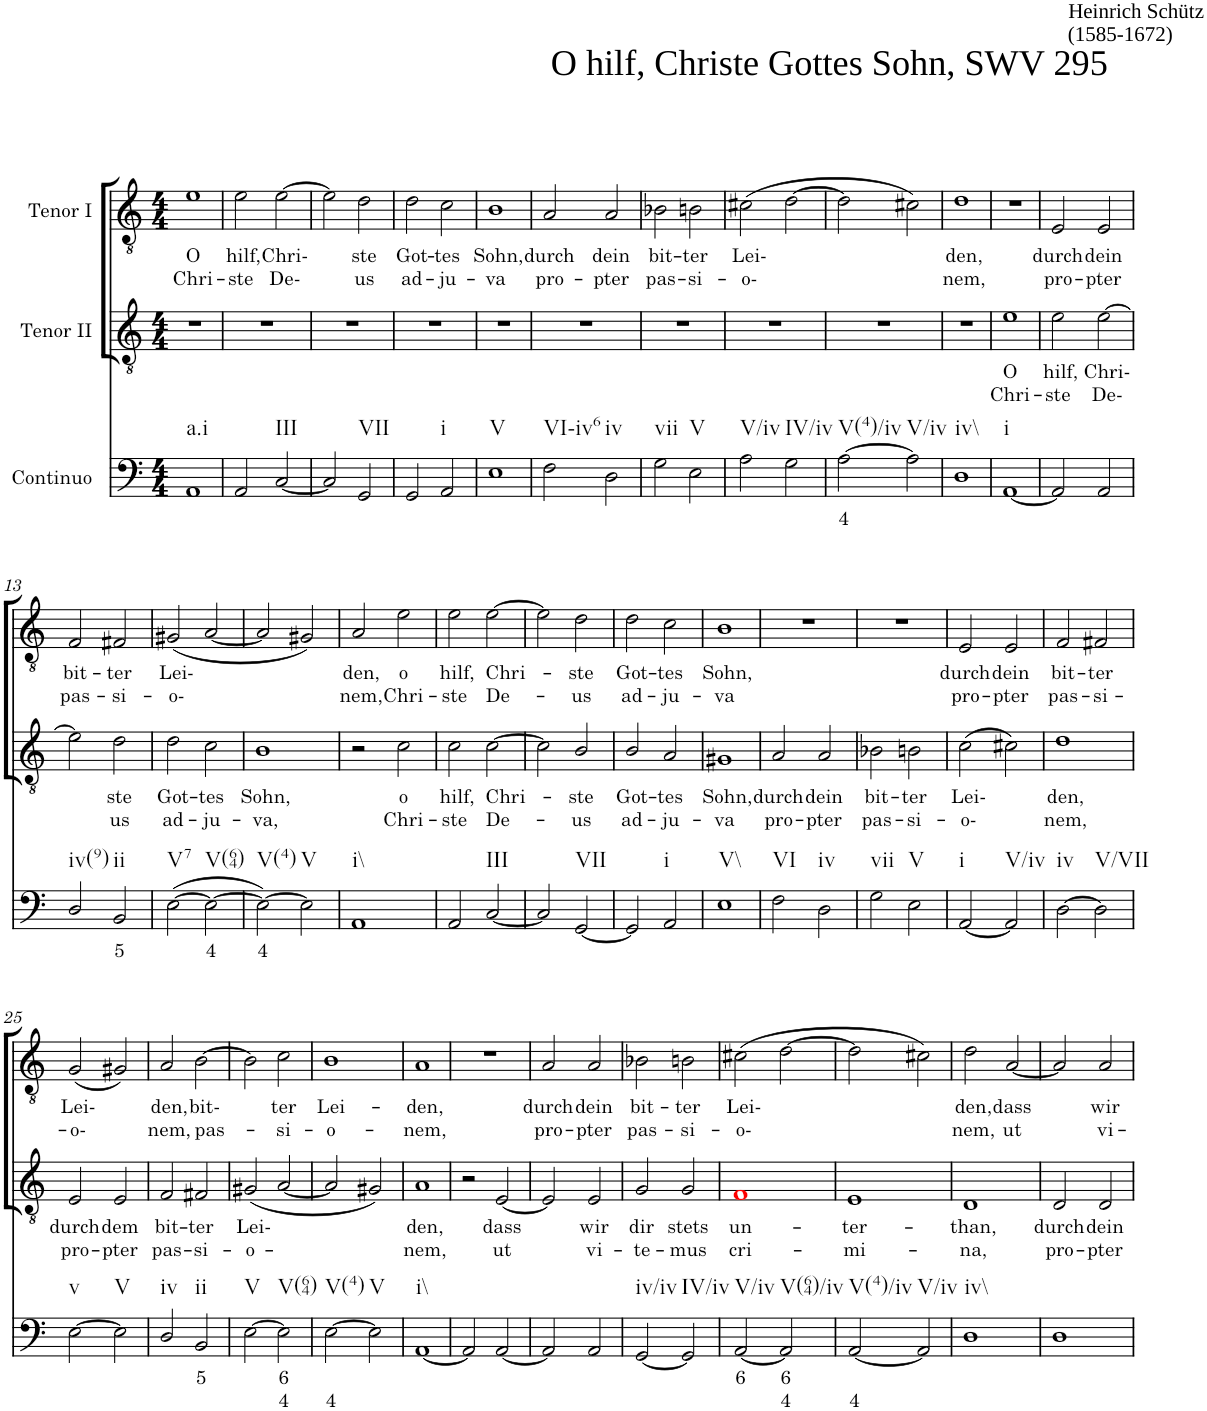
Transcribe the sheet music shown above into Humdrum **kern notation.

**kern	**text	**text	**kern	**text	**text	**kern	**text	**text
*part3	*part3	*part3	*part2	*part2	*part2	*part1	*part1	*part1
*staff3	*staff3	*staff3	*staff2	*staff2	*staff2	*staff1	*staff1	*staff1
*I"Continuo	*	*	*I"Tenor II	*	*	*I"Tenor I	*	*
*clefF4	*	*	*clefGv2	*	*	*clefGv2	*	*
*k[]	*	*	*k[]	*	*	*k[]	*	*
*M4/4	*	*	*M4/4	*	*	*M4/4	*	*
=1	=1	=1	=1	=1	=1	=1	=1	=1
!	!	!	!	!	!	!LO:TX:a:t=O hilf, Christe Gottes Sohn, SWV 295	!	!
!	!	!	!	!	!	!LO:TX:a:t=Heinrich Schütz	!	!
!	!	!	!	!	!	!LO:TX:a:t=(1585-1672)	!	!
!LO:TX:b:t=a.i	!	!	!	!	!	!	!	!
!	!	!	!	!	!	!	!LO:LY:b	!LO:LY:b
1AA	.	.	1r	.	.	1e	O	Chri-
=2	=2	=2	=2	=2	=2	=2	=2	=2
!	!	!	!	!	!	!	!LO:LY:b	!LO:LY:b
2AA/	.	.	1r	.	.	2e\	hilf,	ste
!LO:TX:b:t=III	!	!	!	!	!	!	!	!
!	!	!	!	!	!	!	!LO:LY:b	!LO:LY:b
[2C/	.	.	.	.	.	[2e\	Chri-	De-
=3	=3	=3	=3	=3	=3	=3	=3	=3
2C/]	.	.	1r	.	.	2e\]	.	.
!LO:TX:b:t=VII	!	!	!	!	!	!	!	!
!	!	!	!	!	!	!	!LO:LY:b	!LO:LY:b
2GG/	.	.	.	.	.	2d\	ste	us
=4	=4	=4	=4	=4	=4	=4	=4	=4
!	!	!	!	!	!	!	!LO:LY:b	!LO:LY:b
2GG/	.	.	1r	.	.	2d\	Got-	ad-
!LO:TX:b:t=i	!	!	!	!	!	!	!	!
!	!	!	!	!	!	!	!LO:LY:b	!LO:LY:b
2AA/	.	.	.	.	.	2c\	tes	ju-
=5	=5	=5	=5	=5	=5	=5	=5	=5
!LO:TX:b:t=V	!	!	!	!	!	!	!	!
!	!	!	!	!	!	!	!LO:LY:b	!LO:LY:b
1E	.	.	1r	.	.	1B	Sohn,	va
=6	=6	=6	=6	=6	=6	=6	=6	=6
!LO:TX:b:t=VI-iv6	!	!	!	!	!	!	!	!
!	!	!	!	!	!	!	!LO:LY:b	!LO:LY:b
2F\	.	.	1r	.	.	2A/	durch	pro-
!LO:TX:b:t=iv	!	!	!	!	!	!	!	!
!	!	!	!	!	!	!	!LO:LY:b	!LO:LY:b
2D\	.	.	.	.	.	2A/	dein	pter
=7	=7	=7	=7	=7	=7	=7	=7	=7
!LO:TX:b:t=vii	!	!	!	!	!	!	!	!
!	!	!	!	!	!	!	!LO:LY:b	!LO:LY:b
2G\	.	.	1r	.	.	2B-X\	bit-	pas-
!LO:TX:b:t=V	!	!	!	!	!	!	!	!
!	!	!	!	!	!	!	!LO:LY:b	!LO:LY:b
2E\	.	.	.	.	.	2Bn\	ter	si-
=8	=8	=8	=8	=8	=8	=8	=8	=8
!LO:TX:b:t=V/iv	!	!	!	!	!	!	!	!
!	!	!	!	!	!	!	!LO:LY:b	!LO:LY:b
2A\	.	.	1r	.	.	(2c#X\	Lei-	o-
!LO:TX:b:t=IV/iv	!	!	!	!	!	!	!	!
2G\	.	.	.	.	.	[2d\	.	.
=9	=9	=9	=9	=9	=9	=9	=9	=9
!LO:TX:b:t=V(4)/iv	!	!	!	!	!	!	!	!
!	!LO:LY:b	!	!	!	!	!	!	!
[2A\	4	.	1r	.	.	2d\]	.	.
!LO:TX:b:t=V/iv	!	!	!	!	!	!	!	!
2A\]	.	.	.	.	.	2c#X\)	.	.
=10	=10	=10	=10	=10	=10	=10	=10	=10
!LO:TX:b:t=iv\\	!	!	!	!	!	!	!	!
!	!	!	!	!	!	!	!LO:LY:b	!LO:LY:b
1D	.	.	1r	.	.	1d	den,	nem,
=11	=11	=11	=11	=11	=11	=11	=11	=11
!LO:TX:b:t=i	!	!	!	!	!	!	!	!
!	!	!	!	!LO:LY:b	!LO:LY:b	!	!	!
[1AA	.	.	1e	O	Chri-	1r	.	.
=12	=12	=12	=12	=12	=12	=12	=12	=12
!	!	!	!	!LO:LY:b	!LO:LY:b	!	!LO:LY:b	!LO:LY:b
2AA/]	.	.	2e\	hilf,	ste	2E/	durch	pro-
!	!	!	!	!LO:LY:b	!LO:LY:b	!	!LO:LY:b	!LO:LY:b
2AA/	.	.	[2e\	Chri-	De-	2E/	dein	pter
!!LO:LB:g=z
=13	=13	=13	=13	=13	=13	=13	=13	=13
!LO:TX:b:t=iv(9)	!	!	!	!	!	!	!	!
!	!	!	!	!	!	!	!LO:LY:b	!LO:LY:b
2D/	.	.	2e\]	.	.	2F/	bit-	pas-
!LO:TX:b:t=ii	!	!	!	!	!	!	!	!
!	!LO:LY:b	!	!	!LO:LY:b	!LO:LY:b	!	!LO:LY:b	!LO:LY:b
2BB/	5	.	2d\	ste	us	2F#X/	ter	si-
=14	=14	=14	=14	=14	=14	=14	=14	=14
!LO:TX:b:t=V7	!	!	!	!	!	!	!	!
!	!	!	!	!LO:LY:b	!LO:LY:b	!	!LO:LY:b	!LO:LY:b
([2E\	.	.	2d\	Got-	ad-	(2G#X/	Lei-	o-
!LO:TX:b:t=V(64)	!	!	!	!	!	!	!	!
!	!LO:LY:b	!	!	!LO:LY:b	!LO:LY:b	!	!	!
2E\_	4	.	2c\	tes	ju-	[2A/	.	.
=15	=15	=15	=15	=15	=15	=15	=15	=15
!LO:TX:b:t=V(4)	!	!	!	!	!	!	!	!
!	!LO:LY:b	!	!	!LO:LY:b	!LO:LY:b	!	!	!
2E\_)	4	.	1B	Sohn,	va,	2A/]	.	.
!LO:TX:b:t=V	!	!	!	!	!	!	!	!
2E\]	.	.	.	.	.	2G#X/)	.	.
=16	=16	=16	=16	=16	=16	=16	=16	=16
!LO:TX:b:t=i\\	!	!	!	!	!	!	!	!
!	!	!	!	!	!	!	!LO:LY:b	!LO:LY:b
1AA	.	.	2r	.	.	2A/	den,	nem,
!	!	!	!	!LO:LY:b	!LO:LY:b	!	!LO:LY:b	!LO:LY:b
.	.	.	2c\	o	Chri-	2e\	o	Chri-
=17	=17	=17	=17	=17	=17	=17	=17	=17
!	!	!	!	!LO:LY:b	!LO:LY:b	!	!LO:LY:b	!LO:LY:b
2AA/	.	.	2c\	hilf,	ste	2e\	hilf,	ste
!LO:TX:b:t=III	!	!	!	!	!	!	!	!
!	!	!	!	!LO:LY:b	!LO:LY:b	!	!LO:LY:b	!LO:LY:b
[2C/	.	.	[2c\	Chri-	De-	[2e\	Chri-	De-
=18	=18	=18	=18	=18	=18	=18	=18	=18
2C/]	.	.	2c\]	.	.	2e\]	.	.
!LO:TX:b:t=VII	!	!	!	!	!	!	!	!
!	!	!	!	!LO:LY:b	!LO:LY:b	!	!LO:LY:b	!LO:LY:b
[2GG/	.	.	2B/	ste	us	2d\	ste	us
=19	=19	=19	=19	=19	=19	=19	=19	=19
!	!	!	!	!LO:LY:b	!LO:LY:b	!	!LO:LY:b	!LO:LY:b
2GG/]	.	.	2B/	Got-	ad-	2d\	Got-	ad-
!LO:TX:b:t=i	!	!	!	!	!	!	!	!
!	!	!	!	!LO:LY:b	!LO:LY:b	!	!LO:LY:b	!LO:LY:b
2AA/	.	.	2A/	tes	ju-	2c\	tes	ju-
=20	=20	=20	=20	=20	=20	=20	=20	=20
!LO:TX:b:t=V\\	!	!	!	!	!	!	!	!
!	!	!	!	!LO:LY:b	!LO:LY:b	!	!LO:LY:b	!LO:LY:b
1E	.	.	1G#X	Sohn,	va	1B	Sohn,	va
=21	=21	=21	=21	=21	=21	=21	=21	=21
!LO:TX:b:t=VI	!	!	!	!	!	!	!	!
!	!	!	!	!LO:LY:b	!LO:LY:b	!	!	!
2F\	.	.	2A/	durch	pro-	1r	.	.
!LO:TX:b:t=iv	!	!	!	!	!	!	!	!
!	!	!	!	!LO:LY:b	!LO:LY:b	!	!	!
2D\	.	.	2A/	dein	pter	.	.	.
=22	=22	=22	=22	=22	=22	=22	=22	=22
!LO:TX:b:t=vii	!	!	!	!	!	!	!	!
!	!	!	!	!LO:LY:b	!LO:LY:b	!	!	!
2G\	.	.	2B-X\	bit-	pas-	1r	.	.
!LO:TX:b:t=V	!	!	!	!	!	!	!	!
!	!	!	!	!LO:LY:b	!LO:LY:b	!	!	!
2E\	.	.	2Bn\	ter	si-	.	.	.
=23	=23	=23	=23	=23	=23	=23	=23	=23
!LO:TX:b:t=i	!	!	!	!	!	!	!	!
!	!	!	!	!LO:LY:b	!LO:LY:b	!	!LO:LY:b	!LO:LY:b
[2AA/	.	.	(2c\	Lei-	o-	2E/	durch	pro-
!LO:TX:b:t=V/iv	!	!	!	!	!	!	!	!
!	!	!	!	!	!	!	!LO:LY:b	!LO:LY:b
2AA/]	.	.	2c#X\)	.	.	2E/	dein	pter
=24	=24	=24	=24	=24	=24	=24	=24	=24
!LO:TX:b:t=iv	!	!	!	!	!	!	!	!
!	!	!	!	!LO:LY:b	!LO:LY:b	!	!LO:LY:b	!LO:LY:b
[2D\	.	.	1d	den,	nem,	2F/	bit-	pas-
!LO:TX:b:t=V/VII	!	!	!	!	!	!	!	!
!	!	!	!	!	!	!	!LO:LY:b	!LO:LY:b
2D\]	.	.	.	.	.	2F#X/	ter	si-
!!LO:LB:g=z
=25	=25	=25	=25	=25	=25	=25	=25	=25
!LO:TX:b:t=v	!	!	!	!	!	!	!	!
!	!	!	!	!LO:LY:b	!LO:LY:b	!	!LO:LY:b	!LO:LY:b
[2E\	.	.	2E/	durch	pro-	(2G/	Lei-	o-
!LO:TX:b:t=V	!	!	!	!	!	!	!	!
!	!	!	!	!LO:LY:b	!LO:LY:b	!	!	!
2E\]	.	.	2E/	dem	pter	2G#X/)	.	.
=26	=26	=26	=26	=26	=26	=26	=26	=26
!LO:TX:b:t=iv	!	!	!	!	!	!	!	!
!	!	!	!	!LO:LY:b	!LO:LY:b	!	!LO:LY:b	!LO:LY:b
2D/	.	.	2F/	bit-	pas-	2A/	den,	nem,
!LO:TX:b:t=ii	!	!	!	!	!	!	!	!
!	!LO:LY:b	!	!	!LO:LY:b	!LO:LY:b	!	!LO:LY:b	!LO:LY:b
2BB/	5	.	2F#X/	ter	si-	[2B\	bit-	pas-
=27	=27	=27	=27	=27	=27	=27	=27	=27
!LO:TX:b:t=V	!	!	!	!	!	!	!	!
!	!	!	!	!LO:LY:b	!LO:LY:b	!	!	!
[2E\	.	.	(2G#X/	Lei-	o-	2B\]	.	.
!LO:TX:b:t=V(64)	!	!	!	!	!	!	!	!
!	!LO:LY:b	!LO:LY:b	!	!	!	!	!LO:LY:b	!LO:LY:b
2E\]	6	4	[2A/	.	.	2c\	ter	si-
=28	=28	=28	=28	=28	=28	=28	=28	=28
!LO:TX:b:t=V(4)	!	!	!	!	!	!	!	!
!	!	!LO:LY:b	!	!	!	!	!LO:LY:b	!LO:LY:b
[2E\	.	4	2A/]	.	.	1B	Lei-	o-
!LO:TX:b:t=V	!	!	!	!	!	!	!	!
2E\]	.	.	2G#X/)	.	.	.	.	.
=29	=29	=29	=29	=29	=29	=29	=29	=29
!LO:TX:b:t=i\\	!	!	!	!	!	!	!	!
!	!	!	!	!LO:LY:b	!LO:LY:b	!	!LO:LY:b	!LO:LY:b
[1AA	.	.	1A	den,	nem,	1A	den,	nem,
=30	=30	=30	=30	=30	=30	=30	=30	=30
2AA/]	.	.	2r	.	.	1r	.	.
!	!	!	!	!LO:LY:b	!LO:LY:b	!	!	!
[2AA/	.	.	[2E/	dass	ut	.	.	.
=31	=31	=31	=31	=31	=31	=31	=31	=31
!	!	!	!	!	!	!	!LO:LY:b	!LO:LY:b
2AA/]	.	.	2E/]	.	.	2A/	durch	pro-
!	!	!	!	!LO:LY:b	!LO:LY:b	!	!LO:LY:b	!LO:LY:b
2AA/	.	.	2E/	wir	vi-	2A/	dein	pter
=32	=32	=32	=32	=32	=32	=32	=32	=32
!LO:TX:b:t=iv/iv	!	!	!	!	!	!	!	!
!	!	!	!	!LO:LY:b	!LO:LY:b	!	!LO:LY:b	!LO:LY:b
[2GG/	.	.	2G/	dir	te-	2B-X\	bit-	pas-
!LO:TX:b:t=IV/iv	!	!	!	!	!	!	!	!
!	!	!	!	!LO:LY:b	!LO:LY:b	!	!LO:LY:b	!LO:LY:b
2GG/]	.	.	2G/	stets	mus	2Bn\	ter	si-
=33	=33	=33	=33	=33	=33	=33	=33	=33
!LO:TX:b:t=V/iv	!	!	!	!	!	!	!	!
!	!LO:LY:b	!	!	!LO:LY:b	!LO:LY:b	!	!LO:LY:b	!LO:LY:b
[2AA/	6	.	1Fi	un-	cri-	(2c#X\	Lei-	o-
!LO:TX:b:t=V(64)/iv	!	!	!	!	!	!	!	!
!	!LO:LY:b	!LO:LY:b	!	!	!	!	!	!
2AA/]	6	4	.	.	.	[2d\	.	.
=34	=34	=34	=34	=34	=34	=34	=34	=34
!LO:TX:b:t=V(4)/iv	!	!	!	!	!	!	!	!
!	!	!LO:LY:b	!	!LO:LY:b	!LO:LY:b	!	!	!
[2AA/	.	4	1E	ter-	mi-	2d\]	.	.
!LO:TX:b:t=V/iv	!	!	!	!	!	!	!	!
2AA/]	.	.	.	.	.	2c#X\)	.	.
=35	=35	=35	=35	=35	=35	=35	=35	=35
!LO:TX:b:t=iv\\	!	!	!	!	!	!	!	!
!	!	!	!	!LO:LY:b	!LO:LY:b	!	!LO:LY:b	!LO:LY:b
1D	.	.	1D	than,	na,	2d\	den,	nem,
!	!	!	!	!	!	!	!LO:LY:b	!LO:LY:b
.	.	.	.	.	.	[2A/	dass	ut
=36	=36	=36	=36	=36	=36	=36	=36	=36
!	!	!	!	!LO:LY:b	!LO:LY:b	!	!	!
1D	.	.	2D/	durch	pro-	2A/]	.	.
!	!	!	!	!LO:LY:b	!LO:LY:b	!	!LO:LY:b	!LO:LY:b
.	.	.	2D/	dein	pter	2A/	wir	vi-
=	=	=	=	=	=	=	=	=
*-	*-	*-	*-	*-	*-	*-	*-	*-
